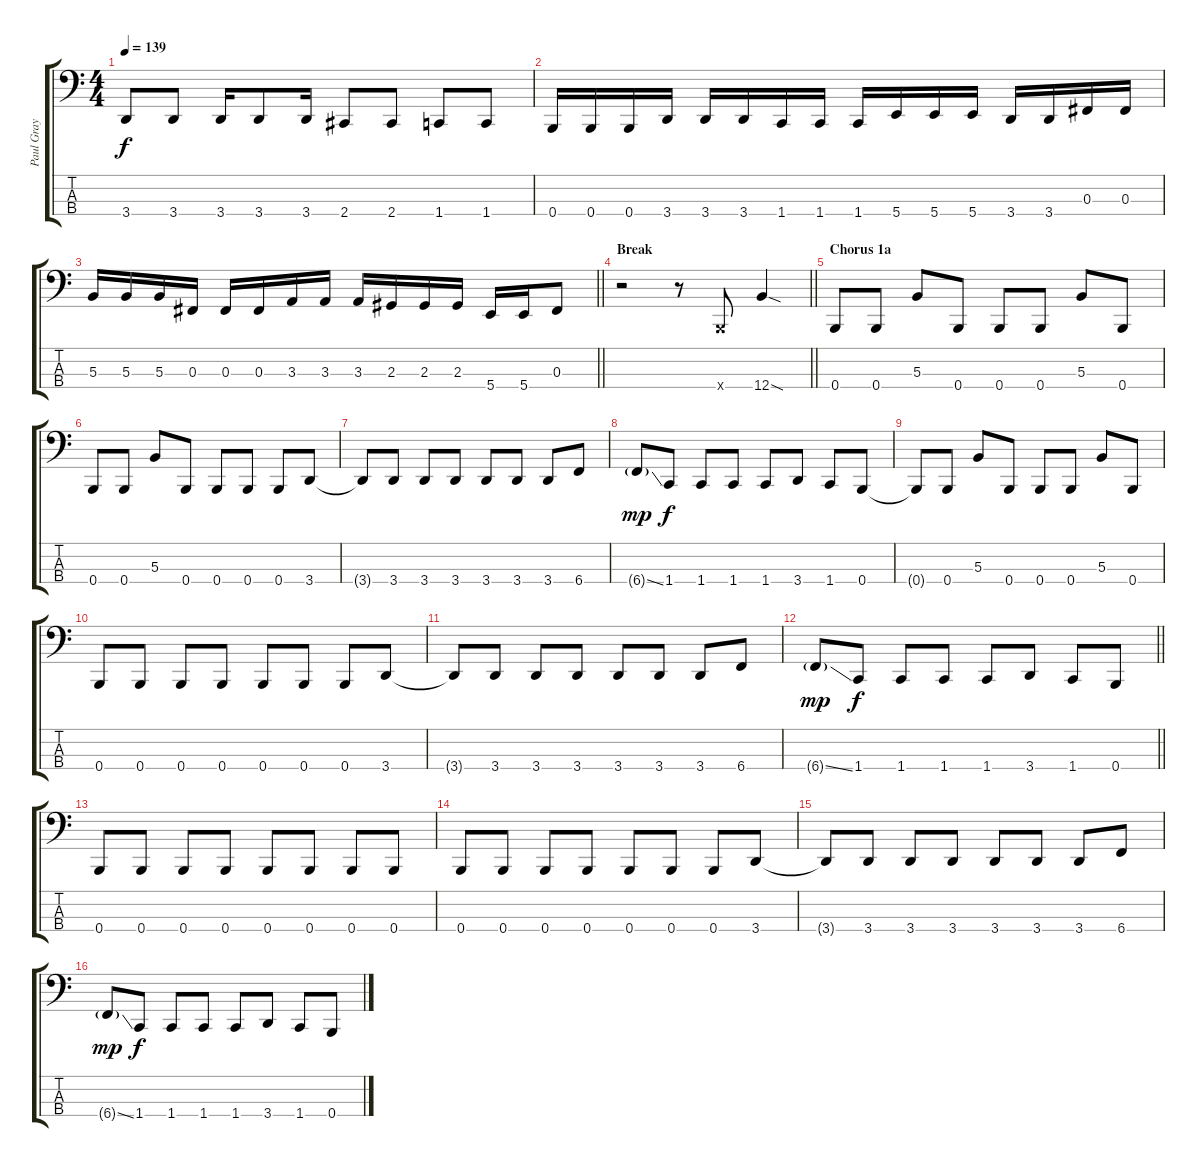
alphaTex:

\track ("Paul Gray" "Paul Gray") {instrument electricbasspick}
\staff {score tabs}
\tuning (E2 B1 Gb1 B0) {hide}
\ts (4 4)
\tempo 139
\clef f4
\ks c
3.4.8{dy f} 3.4.8 3.4.16 3.4.8 3.4.16 2.4.8 2.4.8 1.4.8 1.4.8 |
0.4.16 0.4.16 0.4.16 3.4.16 3.4.16 3.4.16 1.4.16 1.4.16 1.4.16 5.4.16 5.4.16 5.4.16 3.4.16 3.4.16 0.3.16 0.3.16 |
\barLineRight lightlight
5.3.16 5.3.16 5.3.16 0.3.16 0.3.16 0.3.16 3.3.16 3.3.16 3.3.16 2.3.16 2.3.16 2.3.16 5.4.16 5.4.16 0.3.8 |
\section ("" "Break")
\barLineRight lightlight
r.2 r.8 0.4{x}.8 12.4{sod}.4 |
\section ("" "Chorus 1a")
0.4.8 0.4.8 5.3.8 0.4.8 0.4.8 0.4.8 5.3.8 0.4.8 |
0.4.8 0.4.8 5.3.8 0.4.8 0.4.8 0.4.8 0.4.8 3.4.8 |
3.4{t}.8 3.4.8 3.4.8 3.4.8 3.4.8 3.4.8 3.4.8 6.4.8 |
6.4{ss g}.8{dy mp} 1.4.8{dy f} 1.4.8 1.4.8 1.4.8 3.4.8 1.4.8 0.4.8 |
0.4{t}.8 0.4.8 5.3.8 0.4.8 0.4.8 0.4.8 5.3.8 0.4.8 |
0.4.8 0.4.8 0.4.8 0.4.8 0.4.8 0.4.8 0.4.8 3.4.8 |
3.4{t}.8 3.4.8 3.4.8 3.4.8 3.4.8 3.4.8 3.4.8 6.4.8 |
\barLineRight lightlight
6.4{ss g}.8{dy mp} 1.4.8{dy f} 1.4.8 1.4.8 1.4.8 3.4.8 1.4.8 0.4.8 |
0.4.8 0.4.8 0.4.8 0.4.8 0.4.8 0.4.8 0.4.8 0.4.8 |
0.4.8 0.4.8 0.4.8 0.4.8 0.4.8 0.4.8 0.4.8 3.4.8 |
3.4{t}.8 3.4.8 3.4.8 3.4.8 3.4.8 3.4.8 3.4.8 6.4.8 |
6.4{ss g}.8{dy mp} 1.4.8{dy f} 1.4.8 1.4.8 1.4.8 3.4.8 1.4.8 0.4.8
